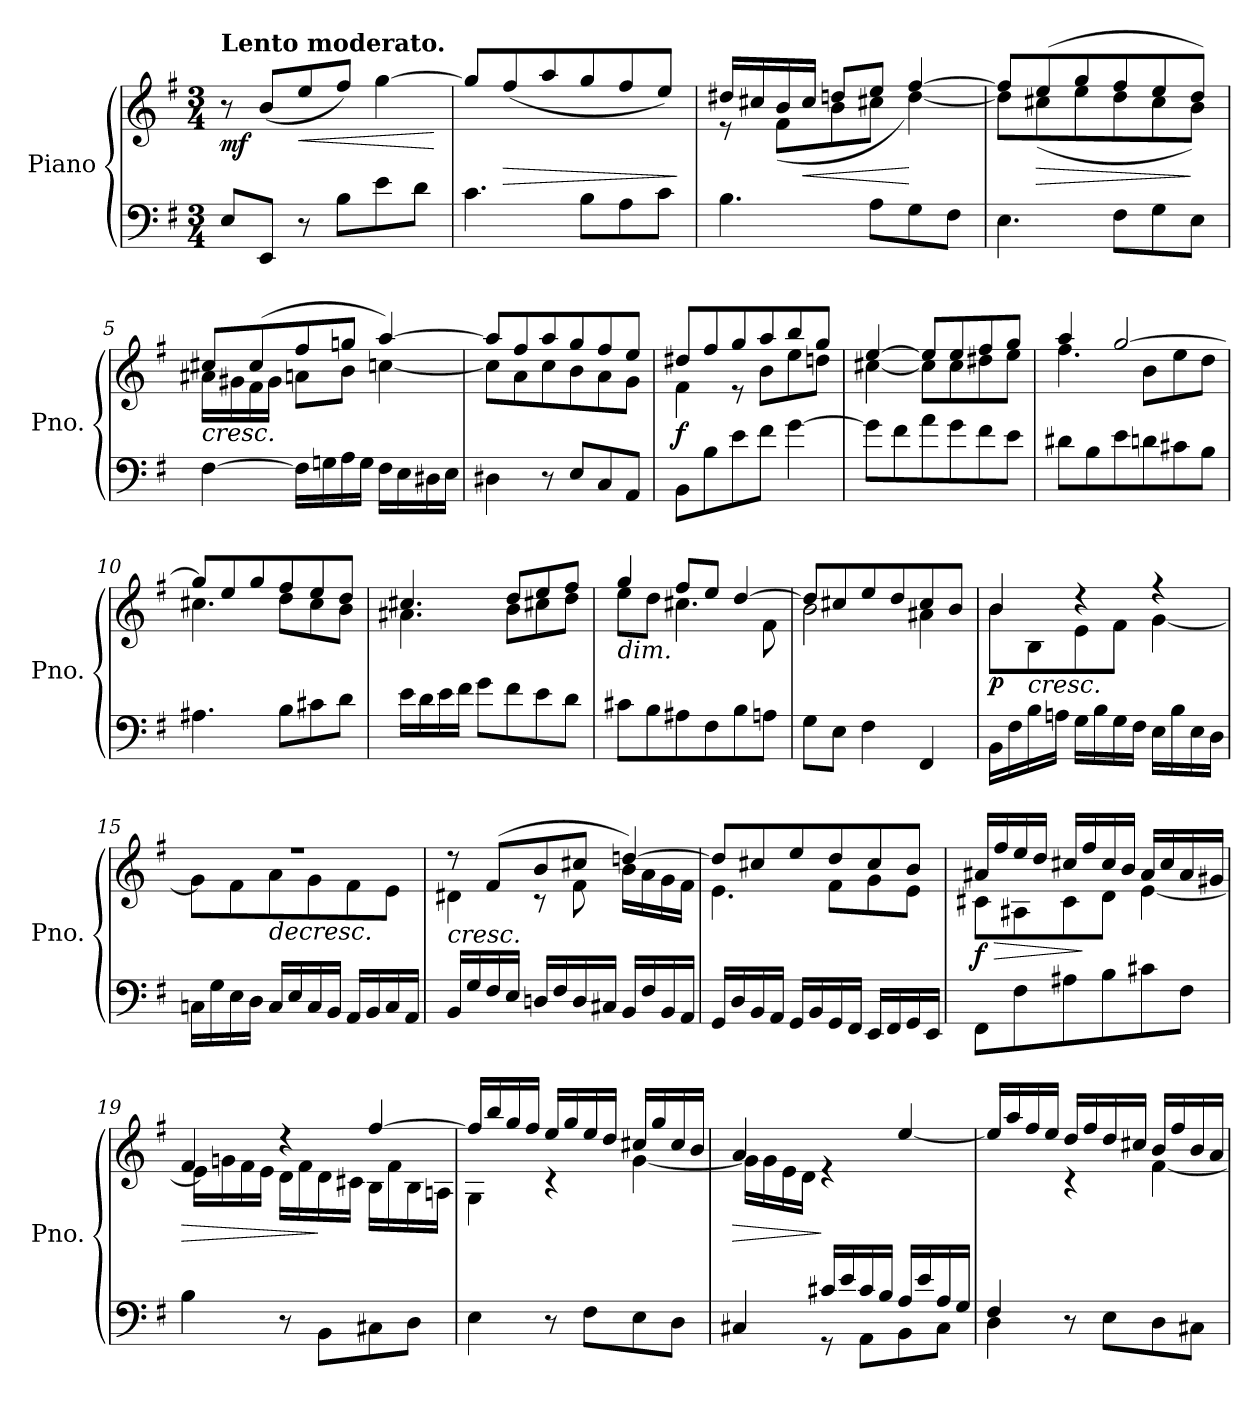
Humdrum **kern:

**kern	**kern	**dynam
*part1	*part1	*part1
*staff2	*staff1	*staff1/2
*I"Piano	*	*
*I'Pno.	*	*
*clefF4	*clefG2	*
*k[f#]	*k[f#]	*
*M3/4	*M3/4	*
*MM88	*MM88	*
=1	=1	=1
!	!LO:TX:a:B:t=Lento moderato.	!
!	!	!LO:DY:b
8E/L	8r	mf
8EE/J	(<8b/L	.
!	!	!LO:HP:b
8r	8ee/	<
8B\L	8ff#/J)	.
8e\	[4gg\	.
8d\J	.	.
.	.	[
=2	=2	=2
4.c\	8gg/L]	.
!	!	!LO:HP:b
.	(<8ff#/	>
.	8aa/	.
8B\L	8gg/	.
8A\	8ff#/	.
8c\J	8ee/J)	.
.	.	]
=3	=3	=3
*	*^	*
4.B\	16dd#X/LL	8r	.
.	16cc#X/	.	.
.	16b/	(<8f#\L	.
!	!	!	!LO:HP:b
.	16cc#/JJ	.	<
.	8ddn/L	8b\	.
8A\L	8ee/J	8cc#X\J	.
8G\	[4ff#/	[4dd\)	[
8F#\J	.	.	.
=4	=4	=4	=4
4.E\	8ff#/L]	8dd\L]	.
!	!	!	!LO:HP:b
.	(>8ee/	(<8cc#X\	>
.	8gg/	8ee\	.
8F#\L	8ff#/	8dd\	.
8G\	8ee/	8cc#\	.
8E\J	8dd/J)	8b\J)	]
=5	=5	=5	=5
!	!LO:TX:b:i:t=cresc.	!	!
[4F#\	8cc#X/L	16a#X\LL	.
.	.	16g#X\	.
.	(>8cc#/	16f#\	.
.	.	16g#\JJ	.
16F#\LL]	8ff#/	8an\L	.
16Gn\	.	.	.
16A\	8ggn/J	8b\J	.
16G\JJ	.	.	.
16F#\LL	[4aa/)	[4ccn\	.
16E\	.	.	.
16D#X\	.	.	.
16E\JJ	.	.	.
=6	=6	=6	=6
4D#X\	8aa/L]	8cc\L]	.
.	8ff#/	8a\	.
8r	8aa/	8cc\	.
8E/L	8gg/	8b\	.
8C/	8ff#/	8a\	.
8AA/J	8ee/J	8g\J	.
=7	=7	=7	=7
!	!	!	!LO:DY:b
8BB\L	8dd#X/L	4f#\	f
8B\	8ff#/	.	.
8e\	8gg/	8r	.
8f#\J	8aa/	8b\L	.
[4g\	8bb/	8ee\	.
.	8gg/J	8ddn\J	.
=8	=8	=8	=8
8g\L]	[4ee/	[4cc#X\	.
8f#\	.	.	.
8a\	8ee/L]	8cc#\L]	.
8g\	8ee/	8cc#\	.
8f#\	8ff#/	8dd#X\	.
8e\J	8gg/J	8ee\J	.
=9	=9	=9	=9
8d#X\L	4aa/	4.ff#\	.
8B\	.	.	.
8e\	[2gg/	.	.
8dn\	.	8b\L	.
8c#X\	.	8ee\	.
8B\J	.	8dd\J	.
=10	=10	=10	=10
4.A#X\	8gg/L]	4.cc#X\	.
.	8ee/	.	.
.	8gg/	.	.
8B\L	8ff#/	8dd\L	.
8c#X\	8ee/	8cc#\	.
8d\J	8dd/J	8b\J	.
=11	=11	=11	=11
16e\LL	4.cc#X/	4.a#X\	.
16d\	.	.	.
16e\	.	.	.
16f#\JJ	.	.	.
8g\L	.	.	.
8f#\	8dd/L	8b\L	.
8e\	8ee/	8cc#X\	.
8d\J	8ff#/J	8dd\J	.
=12	=12	=12	=12
!	!LO:TX:b:i:t=dim.	!	!
8c#X\L	4gg/	8ee\L	.
8B\	.	8dd\J	.
8A#X\	8ff#/L	4.cc#X\	.
8F#\	8ee/J	.	.
8B\	[4dd/	.	.
8An\J	.	8f#\	.
=13	=13	=13	=13
8G\L	8dd/L]	2b\	.
8E\J	8cc#X/	.	.
4F#\	8ee/	.	.
.	8dd/	.	.
4FF#/	8cc#/	4a#X\	.
.	8b/J	.	.
=14	=14	=14	=14
!	!	!	!LO:DY:b
16BB\LL	4b/	8b\L	p
16F#\	.	.	.
!	!	!	!LO:HP:b
16B\	.	8B\	<
16An\JJ	.	.	.
16G\LL	4r	8e\	.
16B\	.	.	.
16G\	.	8f#\J	.
16F#\JJ	.	.	.
16E\LL	4r	[4g\	.
16B\	.	.	.
16E\	.	.	.
16D\JJ	.	.	.
=15	=15	=15	=15
16Cn\LL	2.r	8g\L]	.
16G\	.	.	.
16E\	.	8f#\	.
16D\JJ	.	.	.
!	!	!	!LO:HP:b
16C/LL	.	8a\	>
16E/	.	.	.
16C/	.	8g\	.
16BB/JJ	.	.	.
16AA/LL	.	8f#\	.
16BB/	.	.	.
16C/	.	8e\J	.
16AA/JJ	.	.	.
*	*v	*v	*
.	.	[
=16	=16	=16
*	*^	*
!LO:TX:a:i:t=cresc.	!	!	!
16BB/LL	8r	4d#X\	.
16G/	.	.	.
16F#/	(>8f#/L	.	.
16E/JJ	.	.	.
16Dn/LL	8b/	8r	.
16F#/	.	.	.
16D/	8cc#X/J	8f#\	.
16C#X/JJ	.	.	.
16BB/LL	[4ddn/)	16b\LL	.
16F#/	.	16a\	.
16BB/	.	16g\	.
16AA/JJ	.	16f#\JJ	.
=17	=17	=17	=17
16GG/LL	8dd/L]	4.e\	.
16D/	.	.	.
16BB/	8cc#X/	.	.
16AA/JJ	.	.	.
16GG/LL	8ee/	.	.
16BB/	.	.	.
16GG/	8dd/	8f#\L	.
16FF#/JJ	.	.	.
16EE/LL	8cc#/	8g\	.
16FF#/	.	.	.
16GG/	8b/J	8e\J	.
16EE/JJ	.	.	.
=18	=18	=18	=18
!	!	!	!LO:DY:b
8FF#\L	16a#X/LL	8c#X\L	f
!	!	!	!LO:HP:b
.	16ff#/	.	>
8F#\	16ee/	8A#X\	.
.	16dd/JJ	.	.
8A#X\	16cc#X/LL	8c#\	.
.	16ff#/	.	]
8B\	16cc#/	8d\J	.
.	16b/JJ	.	.
8c#X\	16a#/LL	[4e\	.
.	16cc#/	.	.
8F#\J	16a#/	.	.
.	16g#X/JJ	.	.
=19	=19	=19	=19
!	!	!	!LO:HP:b
4B\	4f#/	16e\LL]	>
.	.	16gn\	.
.	.	16f#\	.
.	.	16e\JJ	.
8r	4r	16d\LL	.
.	.	16f#\	.
8BB\L	.	16d\	]
.	.	16c#X\JJ	.
8C#X\	[4ff#/	16B\LL	.
.	.	16f#\	.
8D\J	.	16B\	.
.	.	16An\JJ	.
=20	=20	=20	=20
4E\	16ff#/LL]	4G\	.
.	16bb/	.	.
.	16gg/	.	.
.	16ff#/JJ	.	.
8r	16ee/LL	4r	.
.	16gg/	.	.
8F#\L	16ee/	.	.
.	16dd/JJ	.	.
8E\	16cc#X/LL	[4g\	.
.	16gg/	.	.
8D\J	16cc#/	.	.
.	16b/JJ	.	.
=21	=21	=21	=21
*^	*	*	*
!	!	!	!	!LO:HP:b
4ryy	4C#X/	4a/	16g\LL]	>
.	.	.	16g\	.
.	.	.	16e\	.
.	.	.	16d\JJ	.
16c#X/LL	8r	4re	2ryy	]
16e/	.	.	.	.
16c#/	8AA\L	.	.	.
16B/JJ	.	.	.	.
16A/LL	8BB\	[4ee/	.	.
16e/	.	.	.	.
16A/	8C#\J	.	.	.
16G/JJ	.	.	.	.
=22	=22	=22	=22	=22
4F#/	4D\	16ee/LL]	4ryy	.
.	.	16aa/	.	.
.	.	16ff#/	.	.
.	.	16ee/JJ	.	.
2ryy	8r	16dd/LL	4r	.
.	.	16ff#/	.	]
.	8E\L	16dd/	.	.
.	.	16cc#X/JJ	.	.
.	8D\	16b/LL	[4f#\	.
.	.	16ff#/	.	.
.	8C#X\J	16b/	.	.
.	.	16a/JJ	.	.
*v	*v	*	*	*
*	*v	*v	*
=	=	=
*-	*-	*-
